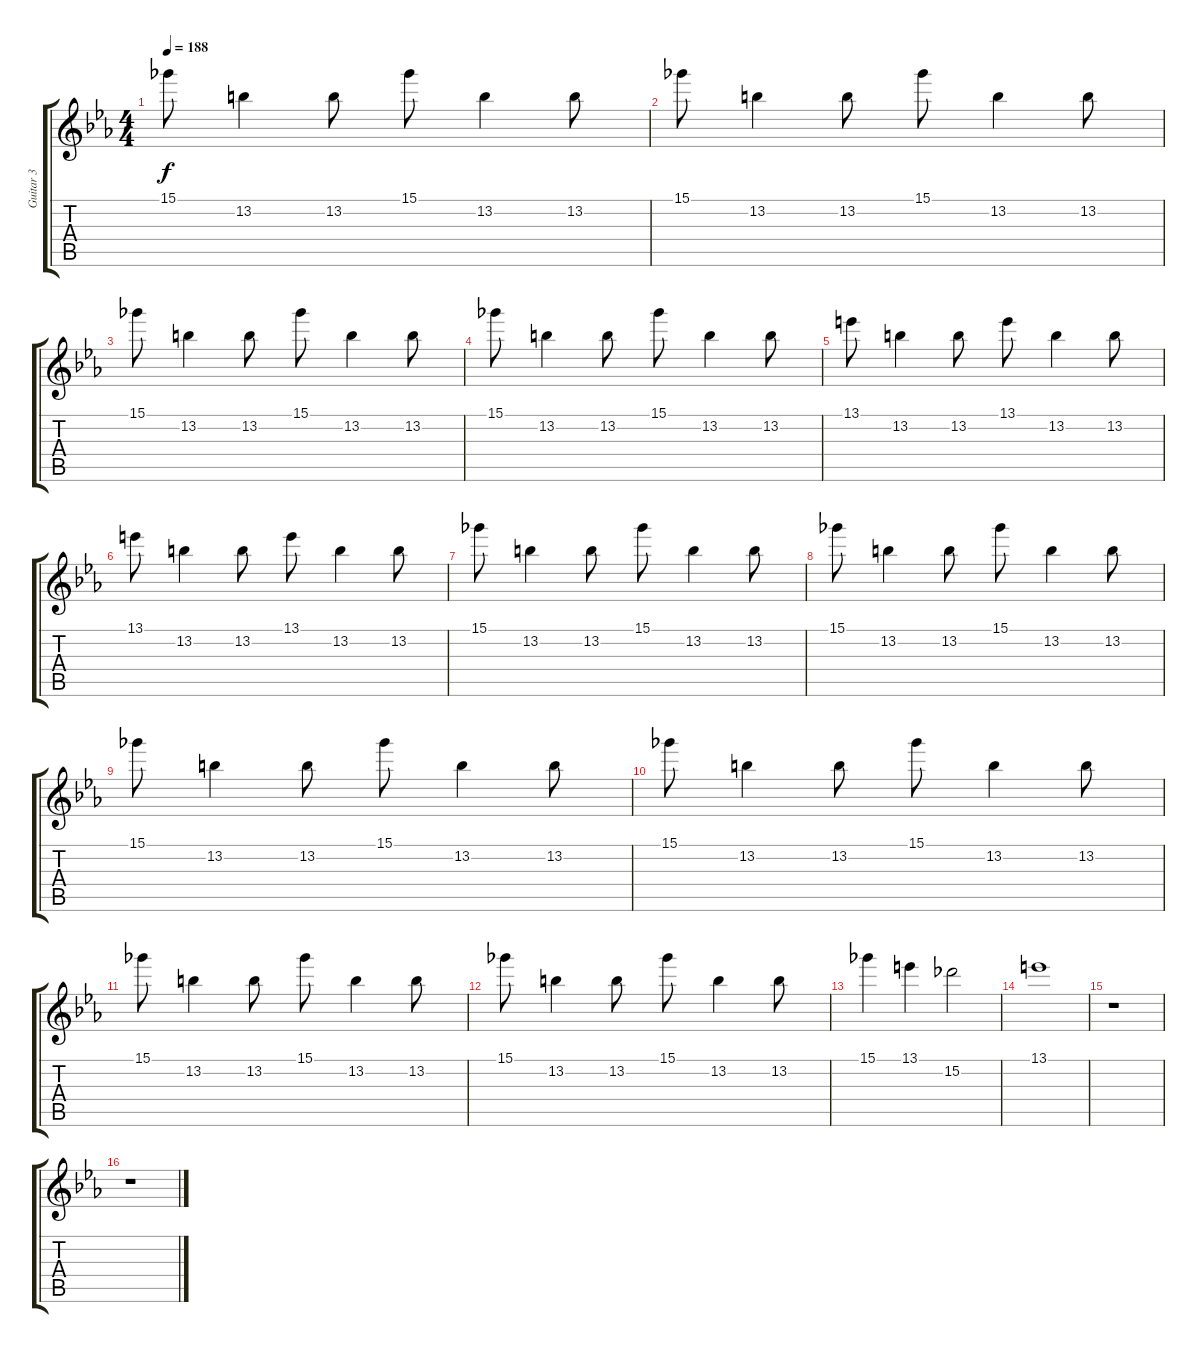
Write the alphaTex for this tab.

\track ("Guitar 3" "Guitar 3") {instrument electricguitarclean}
\staff {score tabs}
\tuning (Eb4 Bb3 Gb3 Db3 Ab2 Eb2) {hide}
\ts (4 4)
\tempo 188
\clef g2
\ks eb
15.1.8{dy f} 13.2.4 13.2.8 15.1.8 13.2.4 13.2.8 |
15.1.8 13.2.4 13.2.8 15.1.8 13.2.4 13.2.8 |
15.1.8 13.2.4 13.2.8 15.1.8 13.2.4 13.2.8 |
15.1.8 13.2.4 13.2.8 15.1.8 13.2.4 13.2.8 |
13.1.8 13.2.4 13.2.8 13.1.8 13.2.4 13.2.8 |
13.1.8 13.2.4 13.2.8 13.1.8 13.2.4 13.2.8 |
15.1.8 13.2.4 13.2.8 15.1.8 13.2.4 13.2.8 |
15.1.8 13.2.4 13.2.8 15.1.8 13.2.4 13.2.8 |
15.1.8 13.2.4 13.2.8 15.1.8 13.2.4 13.2.8 |
15.1.8 13.2.4 13.2.8 15.1.8 13.2.4 13.2.8 |
15.1.8 13.2.4 13.2.8 15.1.8 13.2.4 13.2.8 |
15.1.8 13.2.4 13.2.8 15.1.8 13.2.4 13.2.8 |
15.1.4 13.1.4 15.2.2 |
13.1.1 |
r.1 |
r.1
